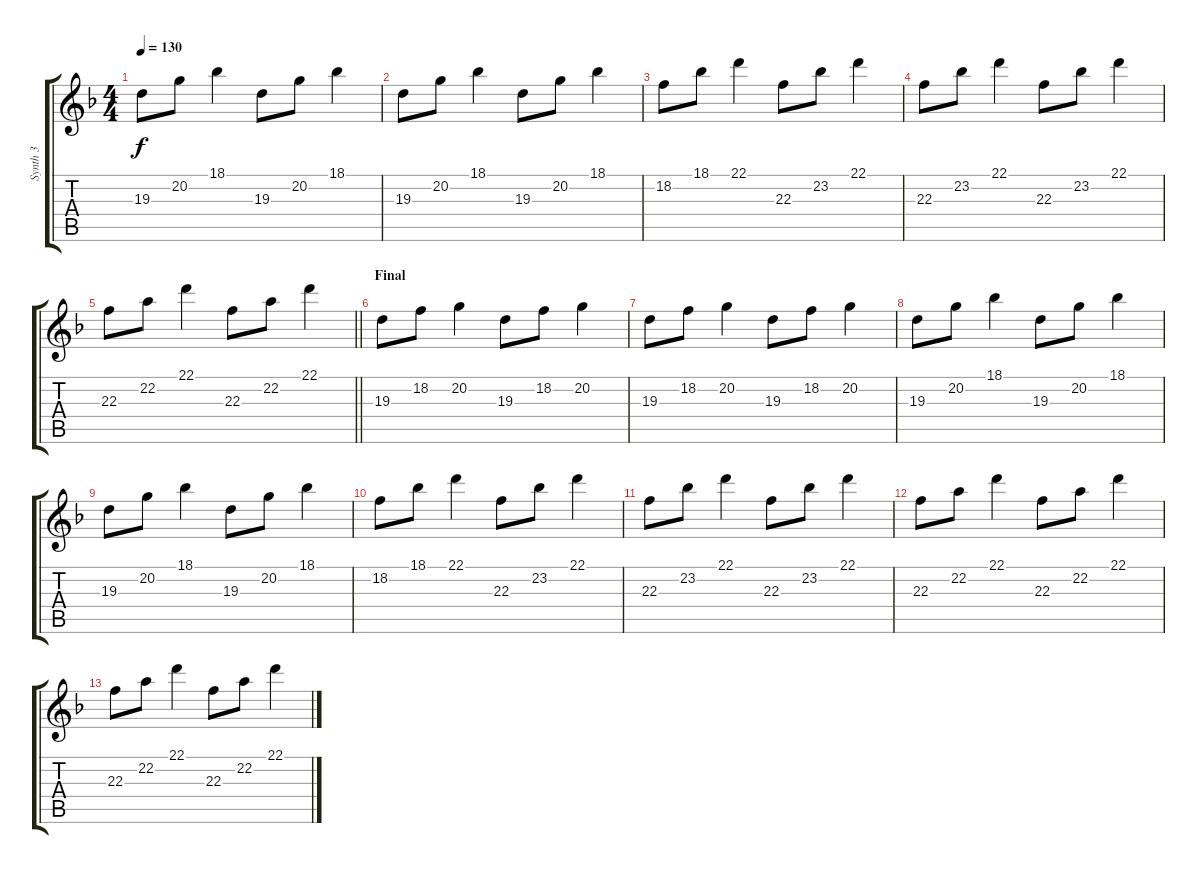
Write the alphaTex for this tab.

\track ("Synth 3" "Synth 3") {instrument violin}
\staff {score tabs}
\tuning (E4 B3 G3 D3 A2 E2) {hide}
\ts (4 4)
\tempo 130
\clef g2
\ks f
19.3.8{dy f} 20.2.8 18.1.4 19.3.8 20.2.8 18.1.4 |
19.3.8 20.2.8 18.1.4 19.3.8 20.2.8 18.1.4 |
18.2.8 18.1.8 22.1.4 22.3.8 23.2.8 22.1.4 |
22.3.8 23.2.8 22.1.4 22.3.8 23.2.8 22.1.4 |
\barLineRight lightlight
22.3.8 22.2.8 22.1.4 22.3.8 22.2.8 22.1.4 |
\section ("" "Final")
19.3.8 18.2.8 20.2.4 19.3.8 18.2.8 20.2.4 |
19.3.8 18.2.8 20.2.4 19.3.8 18.2.8 20.2.4 |
19.3.8 20.2.8 18.1.4 19.3.8 20.2.8 18.1.4 |
19.3.8 20.2.8 18.1.4 19.3.8 20.2.8 18.1.4 |
18.2.8 18.1.8 22.1.4 22.3.8 23.2.8 22.1.4 |
22.3.8 23.2.8 22.1.4 22.3.8 23.2.8 22.1.4 |
22.3.8 22.2.8 22.1.4 22.3.8 22.2.8 22.1.4 |
22.3.8 22.2.8 22.1.4 22.3.8 22.2.8 22.1.4
